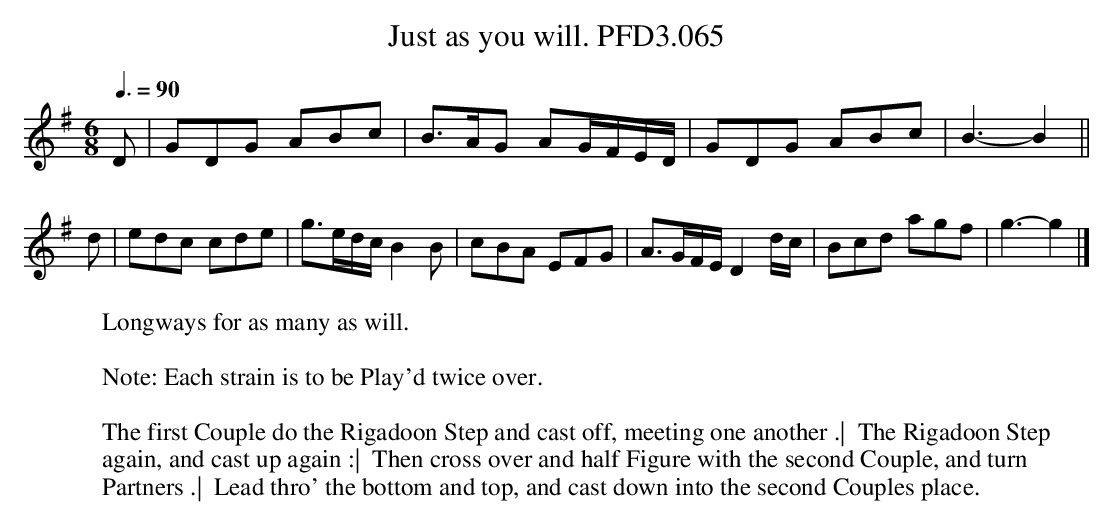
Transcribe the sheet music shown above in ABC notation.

X:1
T:Just as you will. PFD3.065
W:Longways for as many as will.
L:1/8
Q:3/8=90
M:6/8
K:G
D|GDG ABc|B>AG AG/F/E/D/|GDG ABc|B3-B2||
d|edc cde|g3/e/d/c/ B2B|cBA EFG|A3/G/F/E/ D2 d/c/| Bcd agf|g3-g2 |]
W:
W: Note: Each strain is to be Play'd twice over.
W:
W: The first Couple do the Rigadoon Step and cast off, meeting one another .|  The Rigadoon Step
W: again, and cast up again :|  Then cross over and half Figure with the second Couple, and turn
W: Partners .|  Lead thro' the bottom and top, and cast down into the second Couples place.
